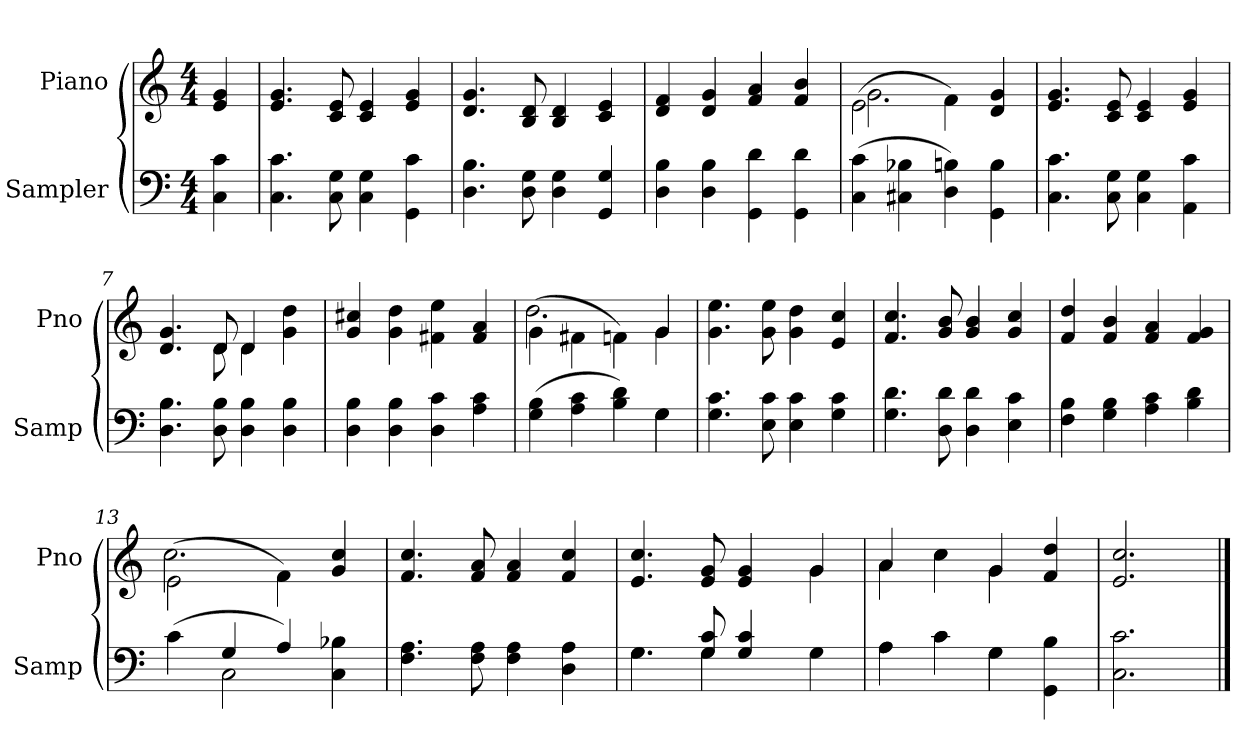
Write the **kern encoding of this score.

**kern	**kern
*part2	*part1
*staff2	*staff1
*I"Sampler	*I"Piano
*I'Samp	*I'Pno
*clefF4	*clefG2
*M4/4	*M4/4
=1	=1
4C 4c	4e 4g
=2	=2
4.C 4.c	4.e 4.g
8C 8G	8c 8e
4C 4G	4c 4e
4GG 4c	4e 4g
=3	=3
4.D 4.B	4.d 4.g
8D 8G	8B 8d
4D 4G	4B 4d
4GG 4G	4c 4e
=4	=4
4D 4B	4d 4f
4D 4B	4d 4g
4GG 4d	4f 4a
4GG 4d	4f 4b
=5	=5
*	*^
(4C 4c	(2e\	2.g
4C#X 4B-X	.	.
4D 4Bn)	4f\)	.
4GG 4B	4d 4g	4ryy
*	*v	*v
=6	=6
4.C 4.c	4.e 4.g
8C 8G	8c 8e
4C 4G	4c 4e
4AA 4c	4e 4g
=7	=7
*	*^
4.D 4.B	4.d 4.g	4.ryy
8D 8B	8d/	8d
4D 4B	4d/	4d
4D 4B	4g 4dd	4ryy
*	*v	*v
=8	=8
4D 4B	4g 4cc#X
4D 4B	4g 4dd
4D 4c	4f#X 4ee
4A 4c	4f# 4a
=9	=9
*^	*^
(4G 4B	2.ryy	(4g\	2.dd
4A 4c	.	4f#X\	.
4B 4d)	.	4fn\)	.
4G\	4G	4g/	4g
*v	*v	*	*
*	*v	*v
=10	=10
4.G 4.c	4.g 4.ee
8E 8c	8g 8ee
4E 4c	4g 4dd
4G 4c	4e 4cc
=11	=11
4.G 4.d	4.f 4.cc
8D 8d	8g 8b
4D 4d	4g 4b
4E 4c	4g 4cc
=12	=12
4F 4B	4f 4dd
4G 4B	4f 4b
4A 4c	4f 4a
4B 4d	4f 4g
=13	=13
*^	*^
(4c	4ryy	(2e\	2.cc
4G/	2C	.	.
4A/)	.	4f\)	.
4C 4B-X	4ryy	4g 4cc	4ryy
*v	*v	*	*
*	*v	*v
=14	=14
4.F 4.A	4.f 4.cc
8F 8A	8f 8a
4F 4A	4f 4a
4D 4A	4f 4cc
=15	=15
*^	*^
4.G\	4.G	4.e 4.cc	2.ryy
8G 8c	4G	8e 8g	.
4G 4c	.	4e 4g	.
.	4.ryy	.	.
4G\	.	4g/	4g
=16	=16	=16	=16
4A\	4A	4a/	4a
4c\	4c	4cc\	4cc
4G\	4G	4g/	4g
4GG 4B	4ryy	4f 4dd	4ryy
*v	*v	*	*
*	*v	*v
=17	=17
2.C 2.c	2.e 2.cc
==	==
*-	*-
